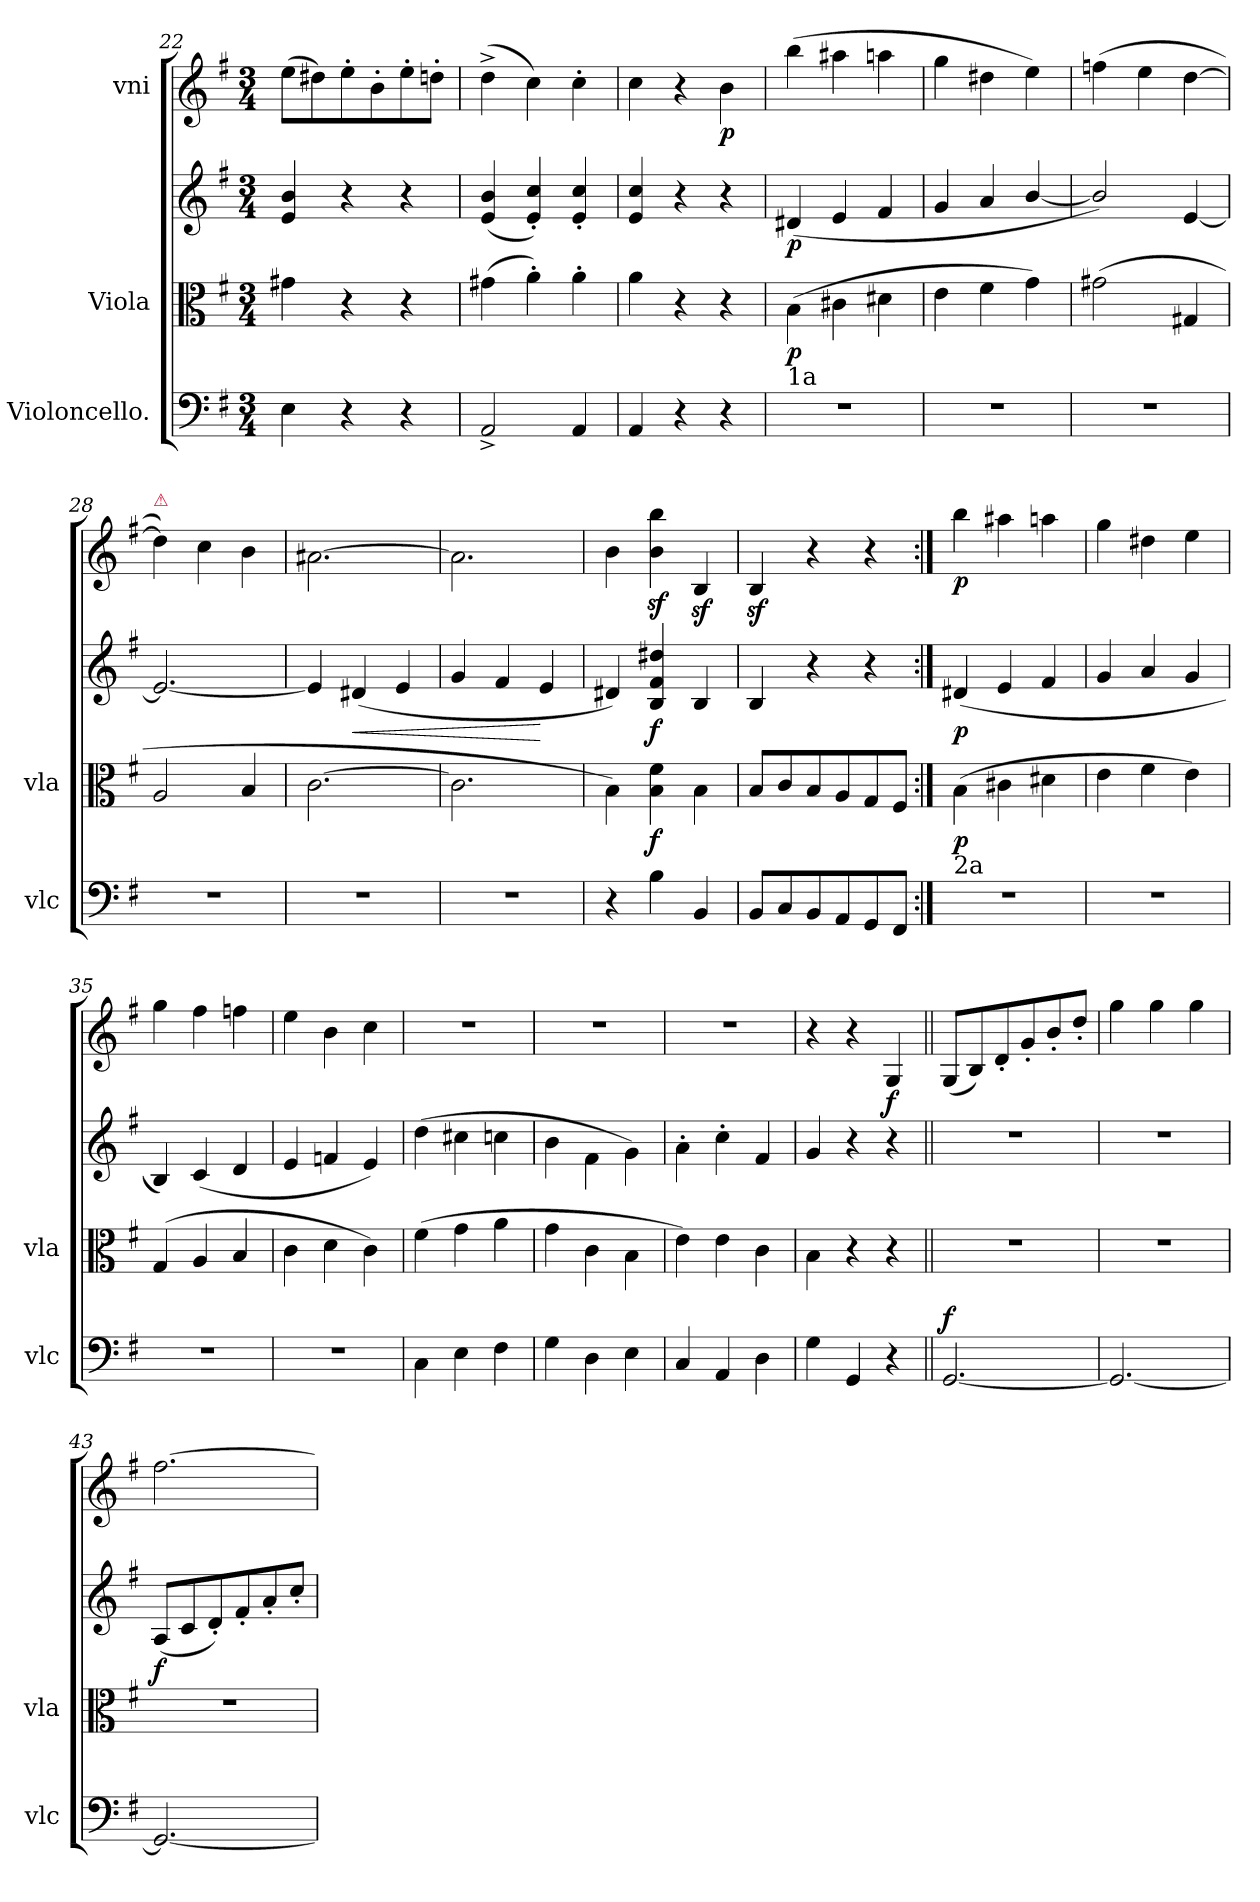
**kern	**dynam	**kern	**dynam	**kern	**dynam	**kern	**dynam
*part4	*part4	*part3	*part3	*part2	*part2	*part1	*part1
*staff4	*staff4	*staff3	*staff3	*staff2	*staff2	*staff1	*staff1
*I"Violoncello.	*	*I"Viola	*	*	*	*I"vni	*
*I'vlc	*	*I'vla	*	*	*	*	*
*clefF4	*	*clefC3	*	*clefG2	*	*clefG2	*
*k[f#]	*	*k[f#]	*	*k[f#]	*	*k[f#]	*
*e:	*	*e:	*	*e:	*	*e:	*
*M3/4	*	*M3/4	*	*M3/4	*	*M3/4	*
=22	=22	=22	=22	=22	=22	=22	=22
4E\	.	4g#X\	.	4e/ 4b/	.	(8ee\L	.
.	.	.	.	.	.	8dd#X\)	.
4r	.	4r	.	4r	.	8ee'\	.
.	.	.	.	.	.	8b'\	.
4r	.	4r	.	4r	.	8ee'\	.
.	.	.	.	.	.	8ddn'\J	.
=23	=23	=23	=23	=23	=23	=23	=23
2AA^>/	.	(4g#X\	.	(4e/ 4b/	.	(4dd^<\	.
.	.	4a'\)	.	4e'/ 4cc'/)	.	4cc\)	.
4AA/	.	4a'\	.	4e'/ 4cc'/	.	4cc'\	.
=24	=24	=24	=24	=24	=24	=24	=24
4AA/	.	4a\	.	4e/ 4cc/	.	4cc\	.
4r	.	4r	.	4r	.	4r	.
4r	.	4r	.	4r	.	4b\	p
=25	=25	=25	=25	=25	=25	=25	=25
!LO:TX:a:t=1a	!	!	!	!	!	!	!
2.r	.	(4B\	p	(>4d#X/	p	(4bb\	.
.	.	4c#X\	.	4e/	.	4aa#X\	.
.	.	4d#X\	.	4f#/	.	4aan\	.
=26	=26	=26	=26	=26	=26	=26	=26
2.r	.	4e\	.	4g/	.	4gg\	.
.	.	4f#\	.	4a/	.	4dd#X\	.
.	.	4g\)	.	[4b/	.	4ee\)	.
=27	=27	=27	=27	=27	=27	=27	=27
2.r	.	(2g#X\	.	2b/])	.	(4ffn\	.
.	.	.	.	.	.	4ee\	.
.	.	4G#X/	.	[4e/	.	[4dd\	.
=28	=28	=28	=28	=28	=28	=28	=28
!	!	!	!	!	!	!LO:TX:a:color=crimson:t=⚠	!
2.r	.	2A/	.	2.e/_	.	4dd\])	.
.	.	.	.	.	.	4cc\	.
.	.	4B/	.	.	.	4b\	.
=29	=29	=29	=29	=29	=29	=29	=29
2.r	.	[2.c\	.	4e/]	.	[2.a#X\	.
!	!	!	!	!	!LO:HP:b	!	!
.	.	.	.	(>4d#X/	<	.	.
.	.	.	.	4e/	.	.	.
=30	=30	=30	=30	=30	=30	=30	=30
2.r	.	2.c\]	.	4g/	.	2.a#\]	.
.	.	.	.	4f#/	.	.	.
.	.	.	.	4e/	[	.	.
=31	=31	=31	=31	=31	=31	=31	=31
4r	.	4B\)	.	4d#X/)	.	4b\	.
4B\	.	4B\ 4f#\	f	4B/ 4f#/ 4dd#X/	f	4bz\ 4bbz\	.
4BB/	.	4B\	.	4B/	.	4Bz/	.
=32	=32	=32	=32	=32	=32	=32	=32
8BB/L	.	8B/L	.	4B/	.	4Bz/	.
8C/	.	8c/	.	.	.	.	.
8BB/	.	8B/	.	4r	.	4r	.
8AA/	.	8A/	.	.	.	.	.
8GG/	.	8G/	.	4r	.	4r	.
8FF#/J	.	8F#/J	.	.	.	.	.
=33:|!	=33:|!	=33:|!	=33:|!	=33:|!	=33:|!	=33:|!	=33:|!
!LO:TX:a:t=2a	!	!	!	!	!	!	!
2.r	.	(4B\	p	(>4d#X/	p	4bb\	p
.	.	4c#X\	.	4e/	.	4aa#X\	.
.	.	4d#X\	.	4f#/	.	4aan\	.
=34	=34	=34	=34	=34	=34	=34	=34
2.r	.	4e\	.	4g/	.	4gg\	.
.	.	4f#\	.	4a/	.	4dd#X\	.
.	.	4e\)	.	4g/	.	4ee\	.
=35	=35	=35	=35	=35	=35	=35	=35
2.r	.	(4G/	.	4B/)	.	4gg\	.
.	.	4A/	.	(>4c/	.	4ff#\	.
.	.	4B/	.	4d/	.	4ffn\	.
=36	=36	=36	=36	=36	=36	=36	=36
2.r	.	4c\	.	4e/	.	4ee\	.
.	.	4d\	.	4fn/	.	4b\	.
.	.	4c\)	.	4e/)	.	4cc\	.
=37	=37	=37	=37	=37	=37	=37	=37
4C\	.	(4f#\	.	(4dd\	.	2.r	.
4E\	.	4g\	.	4cc#X\	.	.	.
4F#\	.	4a\	.	4ccn\	.	.	.
=38	=38	=38	=38	=38	=38	=38	=38
4G\	.	4g\	.	4b\	.	2.r	.
4D\	.	4c\	.	4f#\	.	.	.
4E\	.	4B\	.	4g\)	.	.	.
=39	=39	=39	=39	=39	=39	=39	=39
4C/	.	4e\)	.	4a'\	.	2.r	.
4AA/	.	4e\	.	4cc'\	.	.	.
4D\	.	4c\	.	4f#/	.	.	.
=40	=40	=40	=40	=40	=40	=40	=40
4G\	.	4B\	.	4g/	.	4r	.
4GG/	.	4r	.	4r	.	4r	.
4r	.	4r	.	4r	.	4G/	f
=41||	=41||	=41||	=41||	=41||	=41||	=41||	=41||
!	!LO:DY:a	!	!	!	!	!	!
[2.GG/	f	2.r	.	2.r	.	(8G/L	.
.	.	.	.	.	.	8B/)	.
.	.	.	.	.	.	8d'/	.
.	.	.	.	.	.	8g'/	.
.	.	.	.	.	.	8b'/	.
.	.	.	.	.	.	8dd'/J	.
=42	=42	=42	=42	=42	=42	=42	=42
2.GG/_	.	2.r	.	2.r	.	4gg\	.
.	.	.	.	.	.	4gg\	.
.	.	.	.	.	.	4gg\	.
=43	=43	=43	=43	=43	=43	=43	=43
2.GG/_	.	2.r	.	(8A/L	f	[2.ff#\	.
.	.	.	.	8c/	.	.	.
.	.	.	.	8d'/)	.	.	.
.	.	.	.	8f#'/	.	.	.
.	.	.	.	8a'/	.	.	.
.	.	.	.	8cc'/J	.	.	.
=	=	=	=	=	=	=	=
*-	*-	*-	*-	*-	*-	*-	*-
